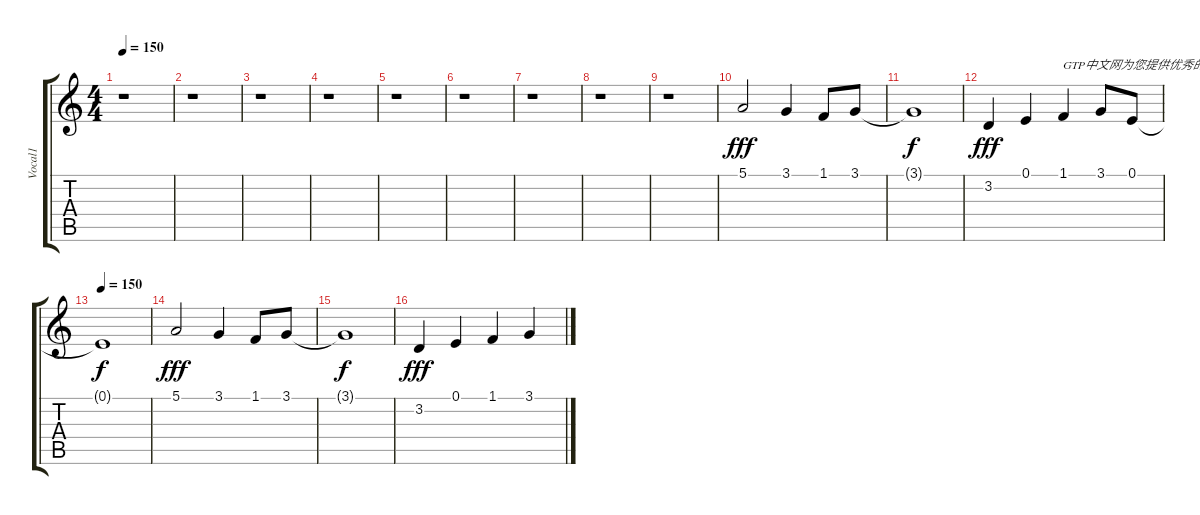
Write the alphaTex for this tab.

\track ("Vocal1" "Vocal1") {instrument tenorsax}
\staff {score tabs}
\tuning (E4 B3 G3 D3 A2 E2) {hide}
\ts (4 4)
\tempo 150
\clef g2
\ks c
r.1{dy fff instrument tenorsax} |
r.1 |
r.1 |
r.1 |
r.1 |
r.1 |
r.1 |
r.1 |
r.1 |
5.1.2 3.1.4 1.1.8 3.1.8 |
3.1{t}.1{dy f} |
3.2.4{dy fff} 0.1.4 1.1.4{txt "GTP中文网为您提供优秀的谱子"} 3.1.8 0.1.8 |
\tempo 150
0.1{t}.1{dy f} |
5.1.2{dy fff} 3.1.4 1.1.8 3.1.8 |
3.1{t}.1{dy f} |
3.2.4{dy fff} 0.1.4 1.1.4 3.1.4
